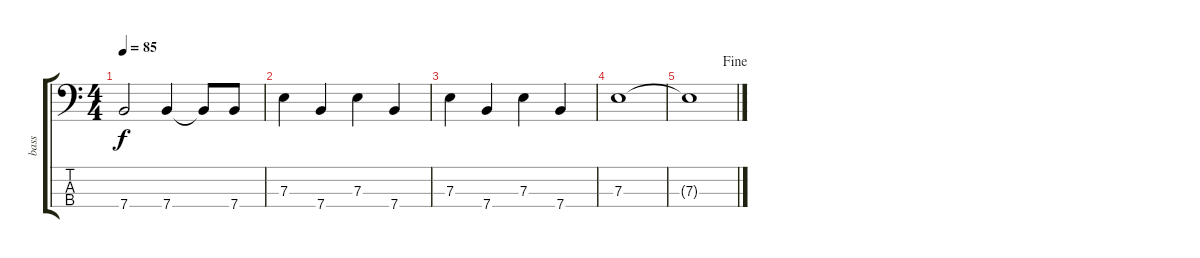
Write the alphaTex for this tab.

\track ("bass" "bass") {instrument acousticbass}
\staff {score tabs}
\tuning (G2 D2 A1 E1) {hide}
\ts (4 4)
\tempo 85
\clef f4
\ks c
7.4.2{dy f} 7.4.4 7.4{t}.8 7.4.8 |
7.3.4 7.4.4 7.3.4 7.4.4 |
7.3.4 7.4.4 7.3.4 7.4.4 |
7.3.1 |
\jump fine
7.3{t}.1
